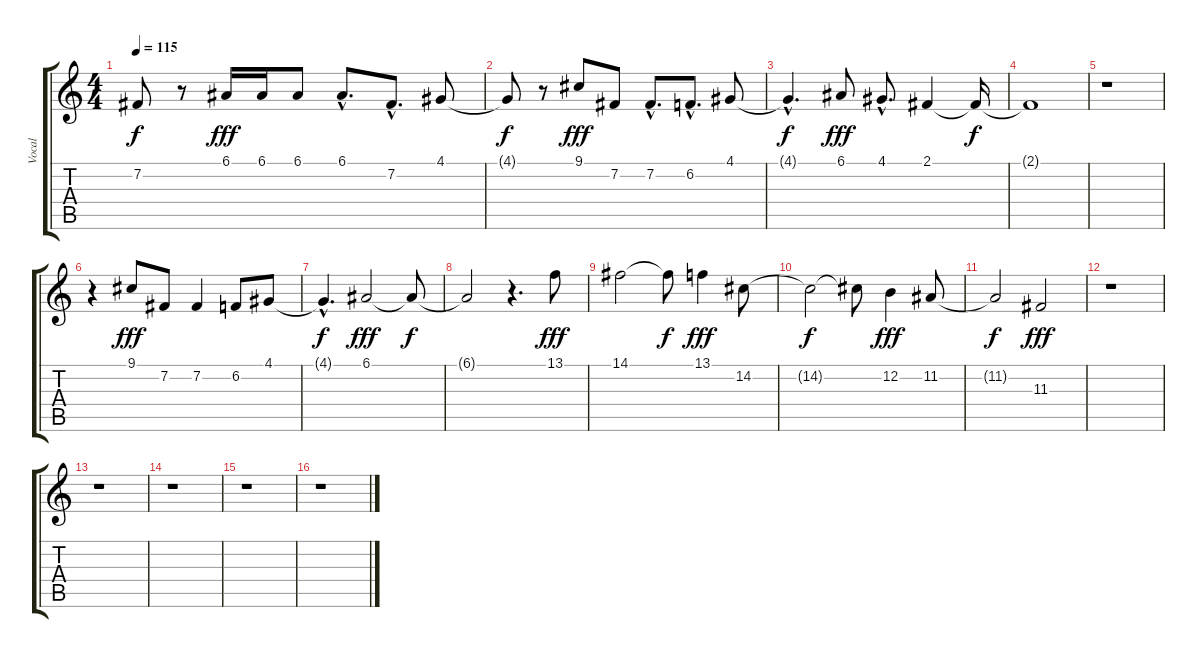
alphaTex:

\track ("Vocal" "Vocal") {instrument flute}
\staff {score tabs}
\tuning (E4 B3 G3 D3 A2 E2) {hide}
\ts (4 4)
\tempo 115
\clef g2
\ks c
7.2{t}.8{dy f} r.8 6.1.16{dy fff} 6.1.16 6.1.8 6.1{hac}.8{d} 7.2{hac}.8{d} 4.1.8 |
4.1{t}.8{dy f} r.8 9.1.8{dy fff} 7.2.8 7.2{hac}.8{d} 6.2{hac}.8{d} 4.1.8 |
4.1{hac t}.4{d dy f} 6.1.8{dy fff} 4.1{hac}.8{d} 2.1.4 2.1{t}.16{dy f} |
2.1{t}.1 |
r.1 |
r.4 9.1.8{dy fff} 7.2.8 7.2.4 6.2.8 4.1.8 |
4.1{hac t}.4{d dy f} 6.1.2{dy fff} 6.1{t}.8{dy f} |
6.1{t}.2 r.4{d} 13.1.8{dy fff} |
14.1.2 14.1{t}.8{dy f} 13.1.4{dy fff} 14.2.8 |
14.2{t}.2{dy f} 14.2{t}.8 12.2.4{dy fff} 11.2.8 |
11.2{t}.2{dy f} 11.3.2{dy fff} |
r.1 |
r.1 |
r.1 |
r.1 |
r.1
